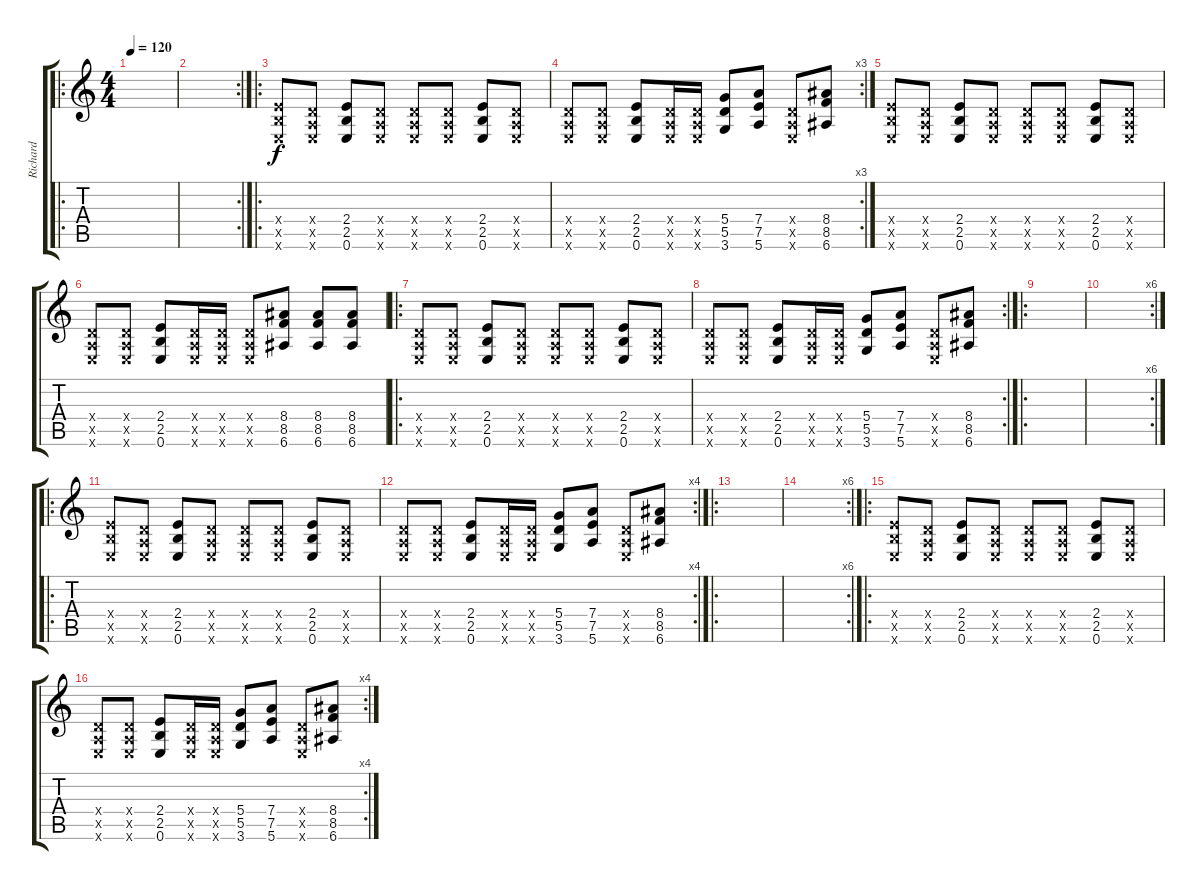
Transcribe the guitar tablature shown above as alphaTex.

\track ("Richard" "Richard") {instrument overdrivenguitar}
\staff {score tabs}
\tuning (E4 B3 G3 D3 A2 E2) {hide}
\ro
\ts (4 4)
\tempo 120
\clef g2
\ks c
|
\rc 2
|
\ro
(2.4{x} 2.5{x} 0.6{x}).8 (0.4{x} 0.5{x} 0.6{x}).8 (2.4 2.5 0.6).8 (0.4{x} 0.5{x} 0.6{x}).8 (0.4{x} 0.5{x} 0.6{x}).8 (0.4{x} 0.5{x} 0.6{x}).8 (2.4 2.5 0.6).8 (0.4{x} 0.5{x} 0.6{x}).8 |
\rc 3
(0.4{x} 0.5{x} 0.6{x}).8 (0.4{x} 0.5{x} 0.6{x}).8 (2.4 2.5 0.6).8 (0.4{x} 0.5{x} 0.6{x}).16 (0.4{x} 0.5{x} 0.6{x}).16 (5.4 5.5 3.6).8 (7.4 7.5 5.6).8 (0.4{x} 0.5{x} 0.6{x}).8 (8.4 8.5 6.6).8 |
(2.4{x} 2.5{x} 0.6{x}).8 (0.4{x} 0.5{x} 0.6{x}).8 (2.4 2.5 0.6).8 (0.4{x} 0.5{x} 0.6{x}).8 (0.4{x} 0.5{x} 0.6{x}).8 (0.4{x} 0.5{x} 0.6{x}).8 (2.4 2.5 0.6).8 (0.4{x} 0.5{x} 0.6{x}).8 |
(0.4{x} 0.5{x} 0.6{x}).8 (0.4{x} 0.5{x} 0.6{x}).8 (2.4 2.5 0.6).8 (0.4{x} 0.5{x} 0.6{x}).16 (0.4{x} 0.5{x} 0.6{x}).16 (0.4{x} 0.5{x} 0.6{x}).8 (8.4 8.5 6.6).8 (8.4 8.5 6.6).8 (8.4 8.5 6.6).8 |
\ro
(0.4{x} 0.5{x} 0.6{x}).8 (0.4{x} 0.5{x} 0.6{x}).8 (2.4 2.5 0.6).8 (0.4{x} 0.5{x} 0.6{x}).8 (0.4{x} 0.5{x} 0.6{x}).8 (0.4{x} 0.5{x} 0.6{x}).8 (2.4 2.5 0.6).8 (0.4{x} 0.5{x} 0.6{x}).8 |
\rc 2
(0.4{x} 0.5{x} 0.6{x}).8 (0.4{x} 0.5{x} 0.6{x}).8 (2.4 2.5 0.6).8 (0.4{x} 0.5{x} 0.6{x}).16 (0.4{x} 0.5{x} 0.6{x}).16 (5.4 5.5 3.6).8 (7.4 7.5 5.6).8 (0.4{x} 0.5{x} 0.6{x}).8 (8.4 8.5 6.6).8 |
\ro
|
\rc 6
|
\ro
(2.4{x} 2.5{x} 0.6{x}).8 (0.4{x} 0.5{x} 0.6{x}).8 (2.4 2.5 0.6).8 (0.4{x} 0.5{x} 0.6{x}).8 (0.4{x} 0.5{x} 0.6{x}).8 (0.4{x} 0.5{x} 0.6{x}).8 (2.4 2.5 0.6).8 (0.4{x} 0.5{x} 0.6{x}).8 |
\rc 4
(0.4{x} 0.5{x} 0.6{x}).8 (0.4{x} 0.5{x} 0.6{x}).8 (2.4 2.5 0.6).8 (0.4{x} 0.5{x} 0.6{x}).16 (0.4{x} 0.5{x} 0.6{x}).16 (5.4 5.5 3.6).8 (7.4 7.5 5.6).8 (0.4{x} 0.5{x} 0.6{x}).8 (8.4 8.5 6.6).8 |
\ro
|
\rc 6
|
\ro
(2.4{x} 2.5{x} 0.6{x}).8 (0.4{x} 0.5{x} 0.6{x}).8 (2.4 2.5 0.6).8 (0.4{x} 0.5{x} 0.6{x}).8 (0.4{x} 0.5{x} 0.6{x}).8 (0.4{x} 0.5{x} 0.6{x}).8 (2.4 2.5 0.6).8 (0.4{x} 0.5{x} 0.6{x}).8 |
\rc 4
(0.4{x} 0.5{x} 0.6{x}).8 (0.4{x} 0.5{x} 0.6{x}).8 (2.4 2.5 0.6).8 (0.4{x} 0.5{x} 0.6{x}).16 (0.4{x} 0.5{x} 0.6{x}).16 (5.4 5.5 3.6).8 (7.4 7.5 5.6).8 (0.4{x} 0.5{x} 0.6{x}).8 (8.4 8.5 6.6).8
